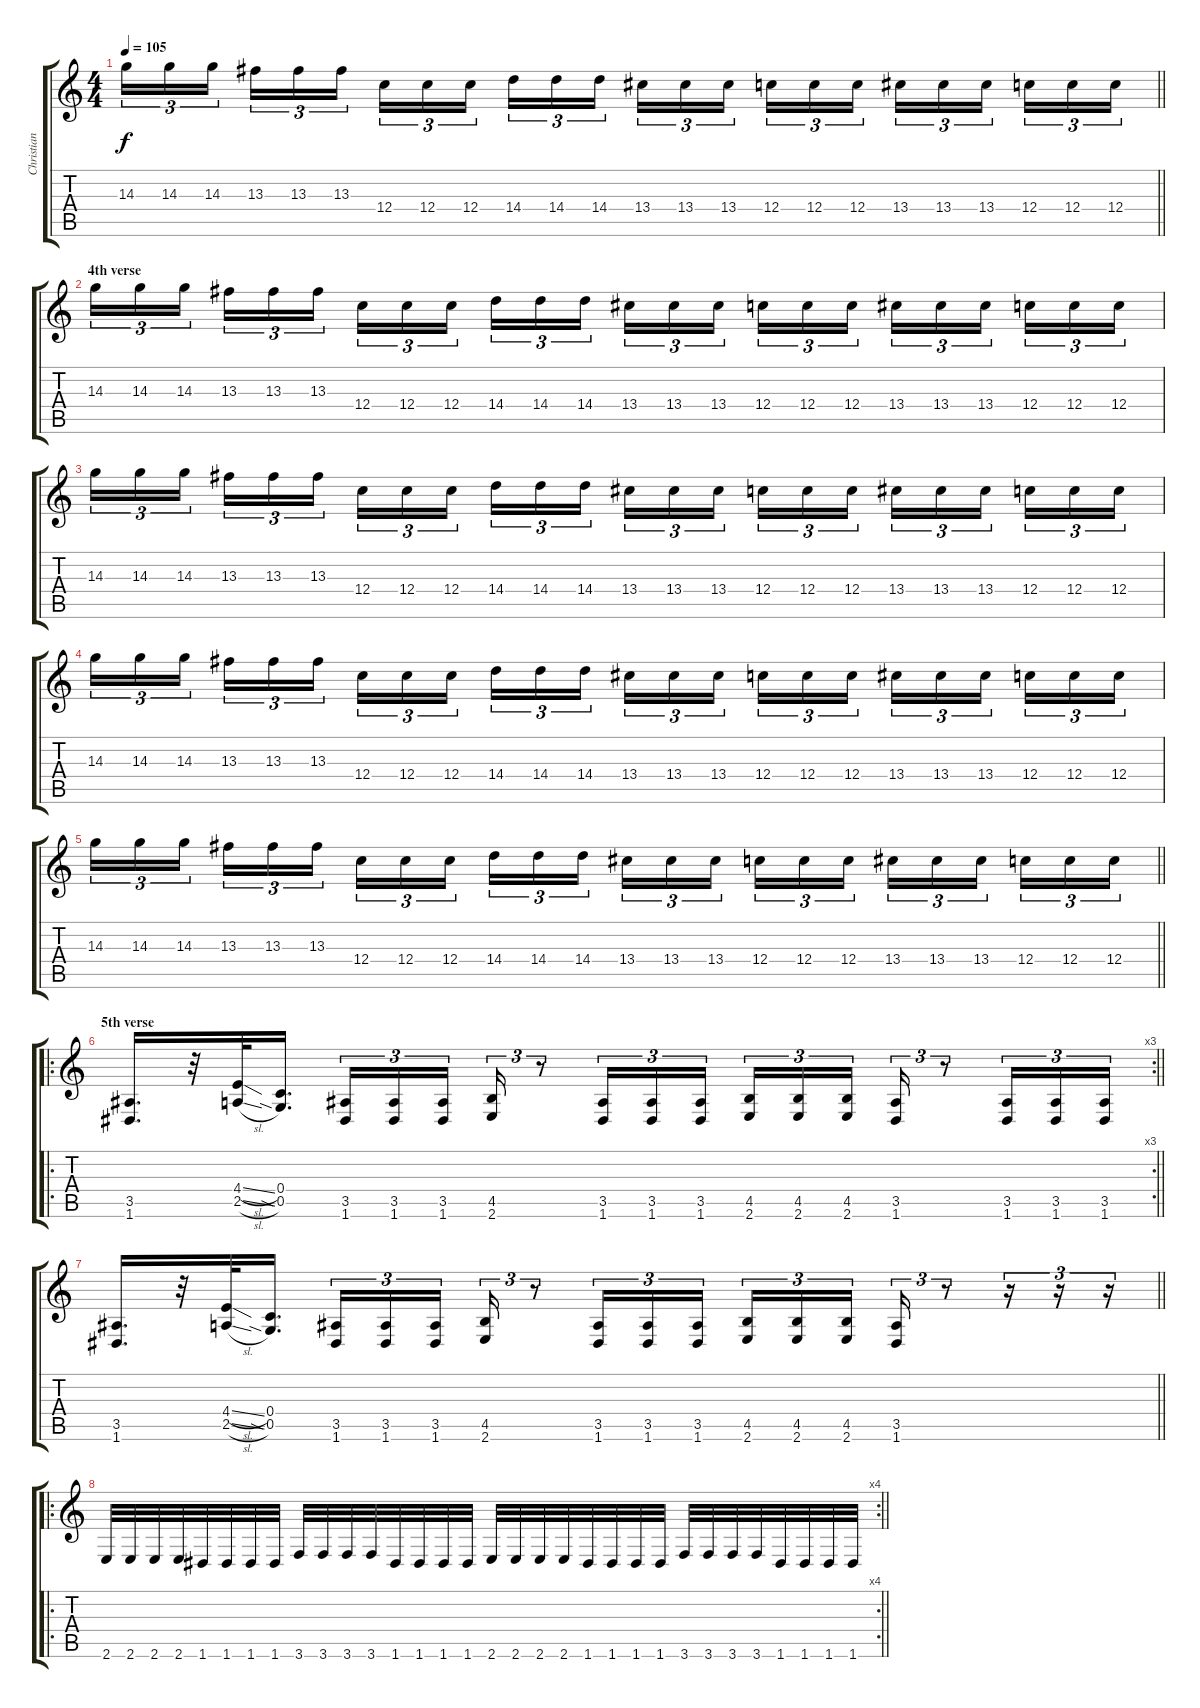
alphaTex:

\track ("Christian" "Christian") {instrument distortionguitar}
\staff {score tabs}
\tuning (D4 A3 F3 C3 G2 D2) {hide}
\ts (4 4)
\tempo 105
\clef g2
\barLineRight lightlight
\ks c
14.3.16{tu (3 2) dy f} 14.3.16{tu (3 2)} 14.3.16{tu (3 2) beam splitsecondary} 13.3.16{tu (3 2)} 13.3.16{tu (3 2)} 13.3.16{tu (3 2)} 12.4.16{tu (3 2)} 12.4.16{tu (3 2)} 12.4.16{tu (3 2) beam splitsecondary} 14.4.16{tu (3 2)} 14.4.16{tu (3 2)} 14.4.16{tu (3 2)} 13.4.16{tu (3 2)} 13.4.16{tu (3 2)} 13.4.16{tu (3 2) beam splitsecondary} 12.4.16{tu (3 2)} 12.4.16{tu (3 2)} 12.4.16{tu (3 2)} 13.4.16{tu (3 2)} 13.4.16{tu (3 2)} 13.4.16{tu (3 2) beam splitsecondary} 12.4.16{tu (3 2)} 12.4.16{tu (3 2)} 12.4.16{tu (3 2)} |
\section ("" "4th verse")
14.3.16{tu (3 2)} 14.3.16{tu (3 2)} 14.3.16{tu (3 2) beam splitsecondary} 13.3.16{tu (3 2)} 13.3.16{tu (3 2)} 13.3.16{tu (3 2)} 12.4.16{tu (3 2)} 12.4.16{tu (3 2)} 12.4.16{tu (3 2) beam splitsecondary} 14.4.16{tu (3 2)} 14.4.16{tu (3 2)} 14.4.16{tu (3 2)} 13.4.16{tu (3 2)} 13.4.16{tu (3 2)} 13.4.16{tu (3 2) beam splitsecondary} 12.4.16{tu (3 2)} 12.4.16{tu (3 2)} 12.4.16{tu (3 2)} 13.4.16{tu (3 2)} 13.4.16{tu (3 2)} 13.4.16{tu (3 2) beam splitsecondary} 12.4.16{tu (3 2)} 12.4.16{tu (3 2)} 12.4.16{tu (3 2)} |
14.3.16{tu (3 2)} 14.3.16{tu (3 2)} 14.3.16{tu (3 2) beam splitsecondary} 13.3.16{tu (3 2)} 13.3.16{tu (3 2)} 13.3.16{tu (3 2)} 12.4.16{tu (3 2)} 12.4.16{tu (3 2)} 12.4.16{tu (3 2) beam splitsecondary} 14.4.16{tu (3 2)} 14.4.16{tu (3 2)} 14.4.16{tu (3 2)} 13.4.16{tu (3 2)} 13.4.16{tu (3 2)} 13.4.16{tu (3 2) beam splitsecondary} 12.4.16{tu (3 2)} 12.4.16{tu (3 2)} 12.4.16{tu (3 2)} 13.4.16{tu (3 2)} 13.4.16{tu (3 2)} 13.4.16{tu (3 2) beam splitsecondary} 12.4.16{tu (3 2)} 12.4.16{tu (3 2)} 12.4.16{tu (3 2)} |
14.3.16{tu (3 2)} 14.3.16{tu (3 2)} 14.3.16{tu (3 2) beam splitsecondary} 13.3.16{tu (3 2)} 13.3.16{tu (3 2)} 13.3.16{tu (3 2)} 12.4.16{tu (3 2)} 12.4.16{tu (3 2)} 12.4.16{tu (3 2) beam splitsecondary} 14.4.16{tu (3 2)} 14.4.16{tu (3 2)} 14.4.16{tu (3 2)} 13.4.16{tu (3 2)} 13.4.16{tu (3 2)} 13.4.16{tu (3 2) beam splitsecondary} 12.4.16{tu (3 2)} 12.4.16{tu (3 2)} 12.4.16{tu (3 2)} 13.4.16{tu (3 2)} 13.4.16{tu (3 2)} 13.4.16{tu (3 2) beam splitsecondary} 12.4.16{tu (3 2)} 12.4.16{tu (3 2)} 12.4.16{tu (3 2)} |
\barLineRight lightlight
14.3.16{tu (3 2)} 14.3.16{tu (3 2)} 14.3.16{tu (3 2) beam splitsecondary} 13.3.16{tu (3 2)} 13.3.16{tu (3 2)} 13.3.16{tu (3 2)} 12.4.16{tu (3 2)} 12.4.16{tu (3 2)} 12.4.16{tu (3 2) beam splitsecondary} 14.4.16{tu (3 2)} 14.4.16{tu (3 2)} 14.4.16{tu (3 2)} 13.4.16{tu (3 2)} 13.4.16{tu (3 2)} 13.4.16{tu (3 2) beam splitsecondary} 12.4.16{tu (3 2)} 12.4.16{tu (3 2)} 12.4.16{tu (3 2)} 13.4.16{tu (3 2)} 13.4.16{tu (3 2)} 13.4.16{tu (3 2) beam splitsecondary} 12.4.16{tu (3 2)} 12.4.16{tu (3 2)} 12.4.16{tu (3 2)} |
\ro
\rc 3
\section ("" "5th verse")
\barLineRight lightlight
(3.5 1.6).16{d} r.32 (4.4{sl} 2.5{sl}).32 (0.4 0.5{sia}).16{d} (3.5 1.6).16{tu (3 2)} (3.5 1.6).16{tu (3 2)} (3.5 1.6).16{tu (3 2) beam splitsecondary} (4.5 2.6).16{tu (3 2)} r.8{tu (3 2)} (3.5 1.6).16{tu (3 2)} (3.5 1.6).16{tu (3 2)} (3.5 1.6).16{tu (3 2) beam splitsecondary} (4.5 2.6).16{tu (3 2)} (4.5 2.6).16{tu (3 2)} (4.5 2.6).16{tu (3 2)} (3.5 1.6).16{tu (3 2)} r.8{tu (3 2)} (3.5 1.6).16{tu (3 2)} (3.5 1.6).16{tu (3 2)} (3.5 1.6).16{tu (3 2)} |
\barLineRight lightlight
(3.5 1.6).16{d} r.32 (4.4{sl} 2.5{sl}).32 (0.4 0.5{sia}).16{d} (3.5 1.6).16{tu (3 2)} (3.5 1.6).16{tu (3 2)} (3.5 1.6).16{tu (3 2) beam splitsecondary} (4.5 2.6).16{tu (3 2)} r.8{tu (3 2)} (3.5 1.6).16{tu (3 2)} (3.5 1.6).16{tu (3 2)} (3.5 1.6).16{tu (3 2) beam splitsecondary} (4.5 2.6).16{tu (3 2)} (4.5 2.6).16{tu (3 2)} (4.5 2.6).16{tu (3 2)} (3.5 1.6).16{tu (3 2)} r.8{tu (3 2)} r.16{tu (3 2)} r.16{tu (3 2)} r.16{tu (3 2)} |
\ro
\rc 4
\section ("" "")
\barLineRight lightlight
2.6.32 2.6.32 2.6.32 2.6.32 1.6.32 1.6.32 1.6.32 1.6.32 3.6.32 3.6.32 3.6.32 3.6.32 1.6.32 1.6.32 1.6.32 1.6.32 2.6.32 2.6.32 2.6.32 2.6.32 1.6.32 1.6.32 1.6.32 1.6.32 3.6.32 3.6.32 3.6.32 3.6.32 1.6.32 1.6.32 1.6.32 1.6.32
